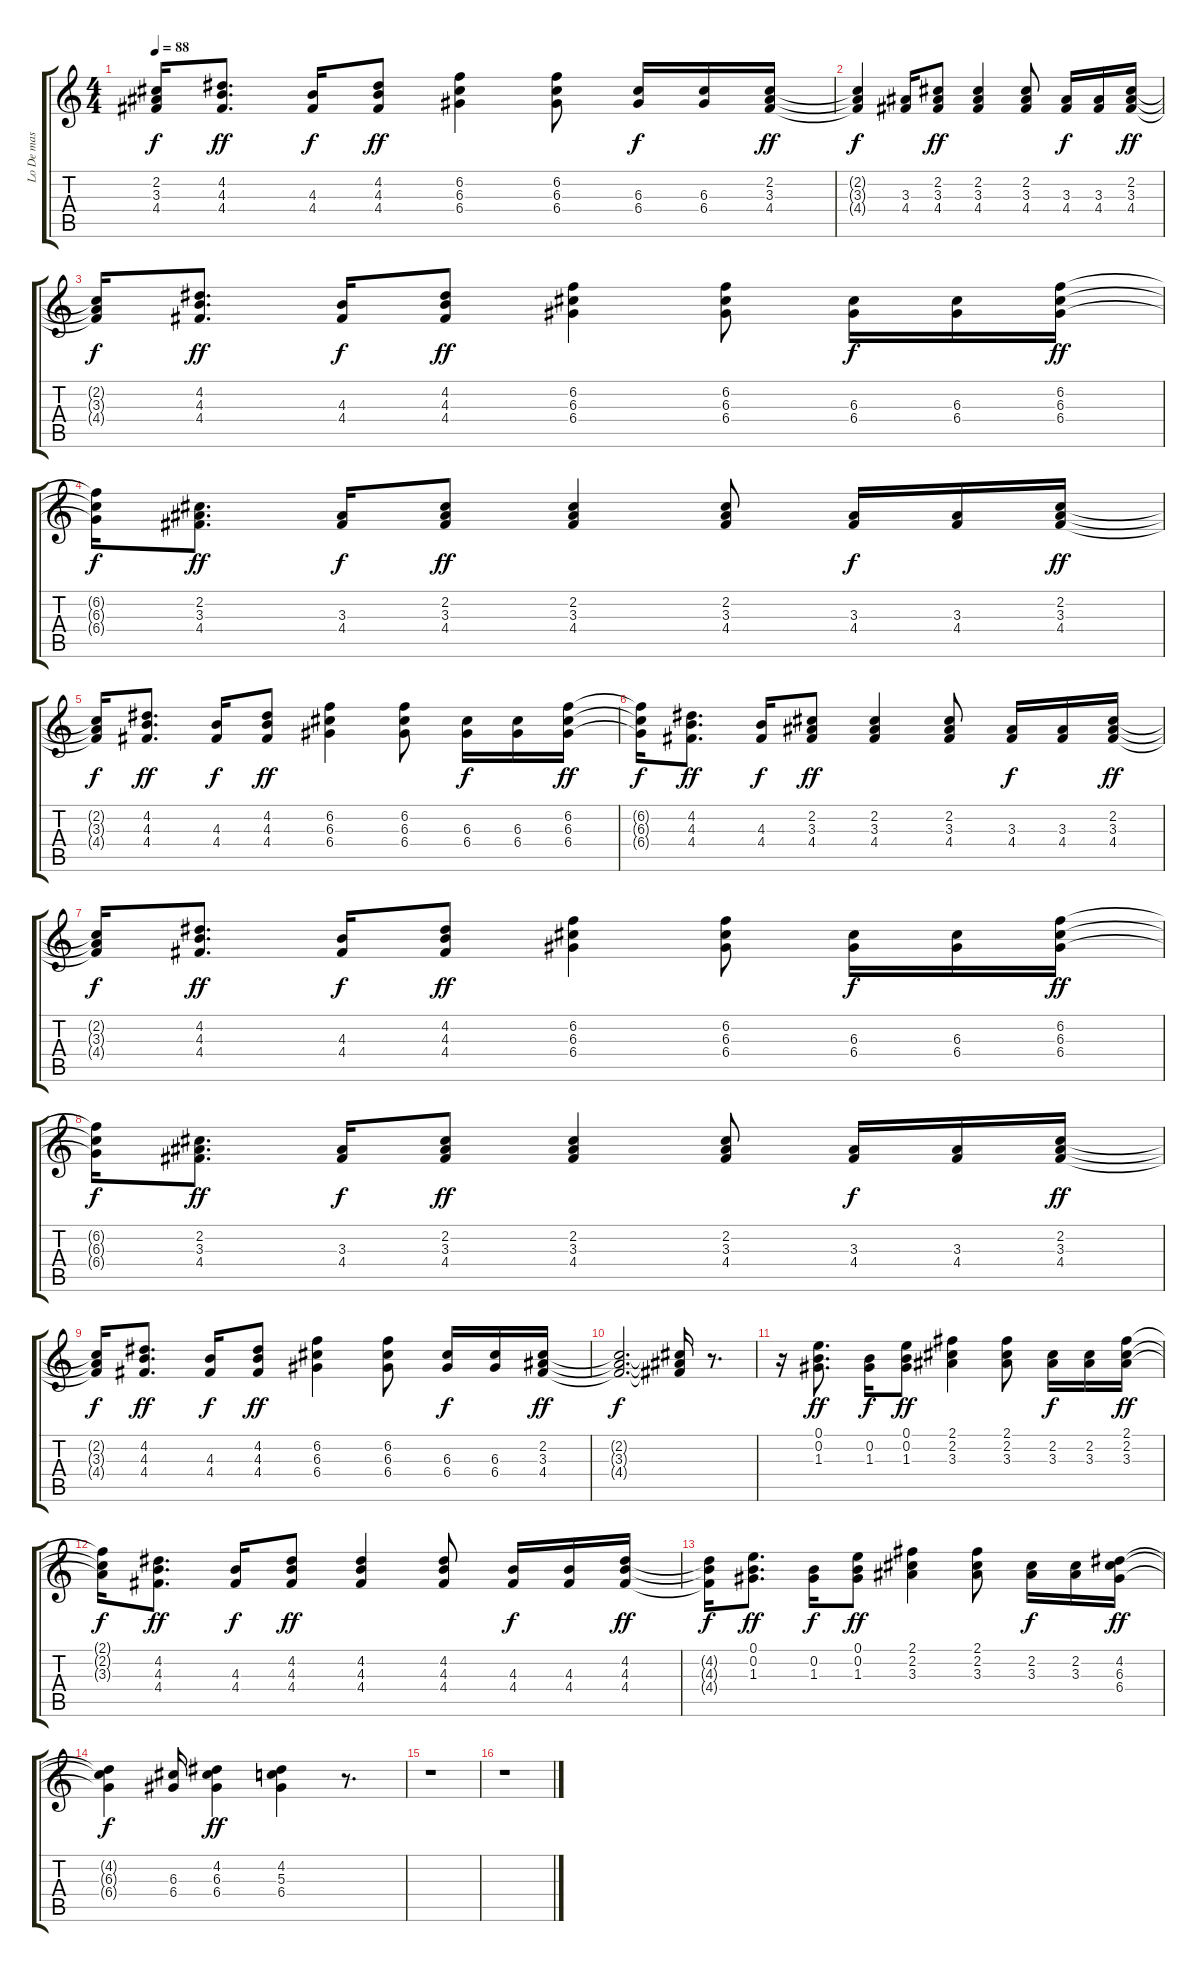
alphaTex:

\track ("Lo De mas" "Lo De mas") {instrument acousticguitarsteel}
\staff {score tabs}
\tuning (E4 B3 G3 D3 A2 E2) {hide}
\ts (4 4)
\tempo 88
\clef g2
\ks c
(2.2{t} 3.3{t} 4.4{t}).16{dy f} (4.2 4.3 4.4).8{d dy ff} (4.3 4.4).16{dy f} (4.2 4.3 4.4).8{dy ff} (6.2 6.3 6.4).4 (6.2 6.3 6.4).8 (6.3 6.4).16{dy f} (6.3 6.4).16 (2.2 3.3 4.4).16{dy ff} |
(2.2{t} 3.3{t} 4.4{t}).4{dy f} (3.3 4.4).16 (2.2 3.3 4.4).8{dy ff} (2.2 3.3 4.4).4 (2.2 3.3 4.4).8 (3.3 4.4).16{dy f} (3.3 4.4).16 (2.2 3.3 4.4).16{dy ff} |
(2.2{t} 3.3{t} 4.4{t}).16{dy f} (4.2 4.3 4.4).8{d dy ff} (4.3 4.4).16{dy f} (4.2 4.3 4.4).8{dy ff} (6.2 6.3 6.4).4 (6.2 6.3 6.4).8 (6.3 6.4).16{dy f} (6.3 6.4).16 (6.2 6.3 6.4).16{dy ff} |
(6.2{t} 6.3{t} 6.4{t}).16{dy f} (2.2 3.3 4.4).8{d dy ff} (3.3 4.4).16{dy f} (2.2 3.3 4.4).8{dy ff} (2.2 3.3 4.4).4 (2.2 3.3 4.4).8 (3.3 4.4).16{dy f} (3.3 4.4).16 (2.2 3.3 4.4).16{dy ff} |
(2.2{t} 3.3{t} 4.4{t}).16{dy f} (4.2 4.3 4.4).8{d dy ff} (4.3 4.4).16{dy f} (4.2 4.3 4.4).8{dy ff} (6.2 6.3 6.4).4 (6.2 6.3 6.4).8 (6.3 6.4).16{dy f} (6.3 6.4).16 (6.2 6.3 6.4).16{dy ff} |
(6.2{t} 6.3{t} 6.4{t}).16{dy f} (4.2 4.3 4.4).8{d dy ff} (4.3 4.4).16{dy f} (2.2 3.3 4.4).8{dy ff} (2.2 3.3 4.4).4 (2.2 3.3 4.4).8 (3.3 4.4).16{dy f} (3.3 4.4).16 (2.2 3.3 4.4).16{dy ff} |
(2.2{t} 3.3{t} 4.4{t}).16{dy f} (4.2 4.3 4.4).8{d dy ff} (4.3 4.4).16{dy f} (4.2 4.3 4.4).8{dy ff} (6.2 6.3 6.4).4 (6.2 6.3 6.4).8 (6.3 6.4).16{dy f} (6.3 6.4).16 (6.2 6.3 6.4).16{dy ff} |
(6.2{t} 6.3{t} 6.4{t}).16{dy f} (2.2 3.3 4.4).8{d dy ff} (3.3 4.4).16{dy f} (2.2 3.3 4.4).8{dy ff} (2.2 3.3 4.4).4 (2.2 3.3 4.4).8 (3.3 4.4).16{dy f} (3.3 4.4).16 (2.2 3.3 4.4).16{dy ff} |
(2.2{t} 3.3{t} 4.4{t}).16{dy f} (4.2 4.3 4.4).8{d dy ff} (4.3 4.4).16{dy f} (4.2 4.3 4.4).8{dy ff} (6.2 6.3 6.4).4 (6.2 6.3 6.4).8 (6.3 6.4).16{dy f} (6.3 6.4).16 (2.2 3.3 4.4).16{dy ff} |
(2.2{t} 3.3{t} 4.4{t}).2{d dy f} (2.2{t} 3.3{t} 4.4{t}).16 r.8{d} |
r.16 (0.1 0.2 1.3).8{d dy ff} (0.2 1.3).16{dy f} (0.1 0.2 1.3).8{dy ff} (2.1 2.2 3.3).4 (2.1 2.2 3.3).8 (2.2 3.3).16{dy f} (2.2 3.3).16 (2.1 2.2 3.3).16{dy ff} |
(2.1{t} 2.2{t} 3.3{t}).16{dy f} (4.2 4.3 4.4).8{d dy ff} (4.3 4.4).16{dy f} (4.2 4.3 4.4).8{dy ff} (4.2 4.3 4.4).4 (4.2 4.3 4.4).8 (4.3 4.4).16{dy f} (4.3 4.4).16 (4.2 4.3 4.4).16{dy ff} |
(4.2{t} 4.3{t} 4.4{t}).16{dy f} (0.1 0.2 1.3).8{d dy ff} (0.2 1.3).16{dy f} (0.1 0.2 1.3).8{dy ff} (2.1 2.2 3.3).4 (2.1 2.2 3.3).8 (2.2 3.3).16{dy f} (2.2 3.3).16 (4.2 6.3 6.4).16{dy ff} |
(4.2{t} 6.3{t} 6.4{t}).4{dy f} (6.3 6.4).16 (4.2 6.3 6.4).4{dy ff} (4.2 5.3 6.4).4 r.8{d} |
r.1 |
r.1
